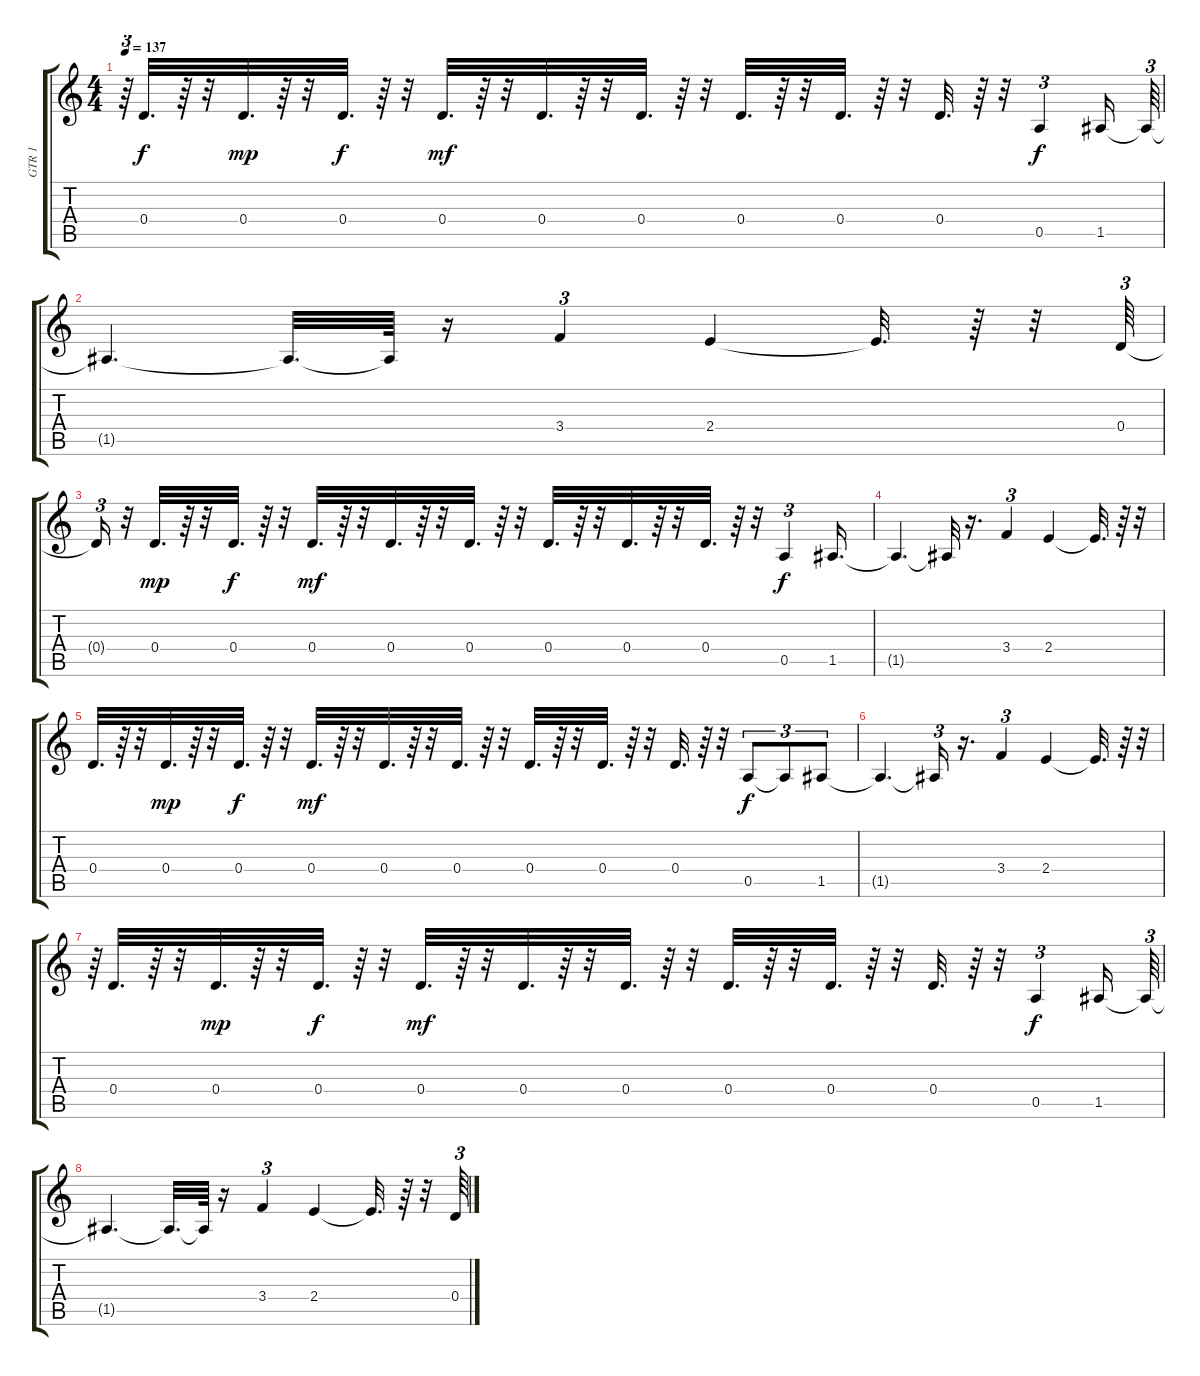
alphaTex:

\track ("GTR 1" "GTR 1") {instrument overdrivenguitar}
\staff {score tabs}
\tuning (E4 B3 G3 D3 A2 E2) {hide}
\ts (4 4)
\tempo 137
\clef g2
\ks c
r.64{tu (3 2) dy f} 0.4.32{d} r.64 r.32 0.4.32{d dy mp} r.64 r.32 0.4.32{d dy f} r.64 r.32 0.4.32{d dy mf} r.64 r.32 0.4.32{d} r.64 r.32 0.4.32{d} r.64 r.32 0.4.32{d} r.64 r.32 0.4.32{d} r.64 r.32 0.4.32{d} r.64 r.32 0.5.4{tu (3 2) dy f} 1.5.16 1.5{t}.64{tu (3 2)} |
1.5{t}.4{d} 1.5{t}.32{d} 1.5{t}.64 r.16 3.4.4{tu (3 2)} 2.4.4 2.4{t}.32{d} r.64 r.32 0.4.64{tu (3 2)} |
0.4{t}.16{tu (3 2)} r.32 0.4.32{d dy mp} r.64 r.32 0.4.32{d dy f} r.64 r.32 0.4.32{d dy mf} r.64 r.32 0.4.32{d} r.64 r.32 0.4.32{d} r.64 r.32 0.4.32{d} r.64 r.32 0.4.32{d} r.64 r.32 0.4.32{d} r.64 r.32 0.5.4{tu (3 2) dy f} 1.5.16{d} |
1.5{t}.4{d} 1.5{t}.32 r.16{d} 3.4.4{tu (3 2)} 2.4.4 2.4{t}.32{d} r.64 r.32 |
0.4.32{d} r.64 r.32 0.4.32{d dy mp} r.64 r.32 0.4.32{d dy f} r.64 r.32 0.4.32{d dy mf} r.64 r.32 0.4.32{d} r.64 r.32 0.4.32{d} r.64 r.32 0.4.32{d} r.64 r.32 0.4.32{d} r.64 r.32 0.4.32{d} r.64 r.32 0.5.8{tu (3 2) dy f} 0.5{t}.8{tu (3 2)} 1.5.8{tu (3 2)} |
1.5{t}.4{d} 1.5{t}.16{tu (3 2)} r.16{d} 3.4.4{tu (3 2)} 2.4.4 2.4{t}.32{d} r.64 r.32{tu (3 2)} |
r.64{tu (3 2)} 0.4.32{d} r.64 r.32 0.4.32{d dy mp} r.64 r.32 0.4.32{d dy f} r.64 r.32 0.4.32{d dy mf} r.64 r.32 0.4.32{d} r.64 r.32 0.4.32{d} r.64 r.32 0.4.32{d} r.64 r.32 0.4.32{d} r.64 r.32 0.4.32{d} r.64 r.32 0.5.4{tu (3 2) dy f} 1.5.16 1.5{t}.64{tu (3 2)} |
1.5{t}.4{d} 1.5{t}.32{d} 1.5{t}.64 r.16 3.4.4{tu (3 2)} 2.4.4 2.4{t}.32{d} r.64 r.32 0.4.64{tu (3 2)}
